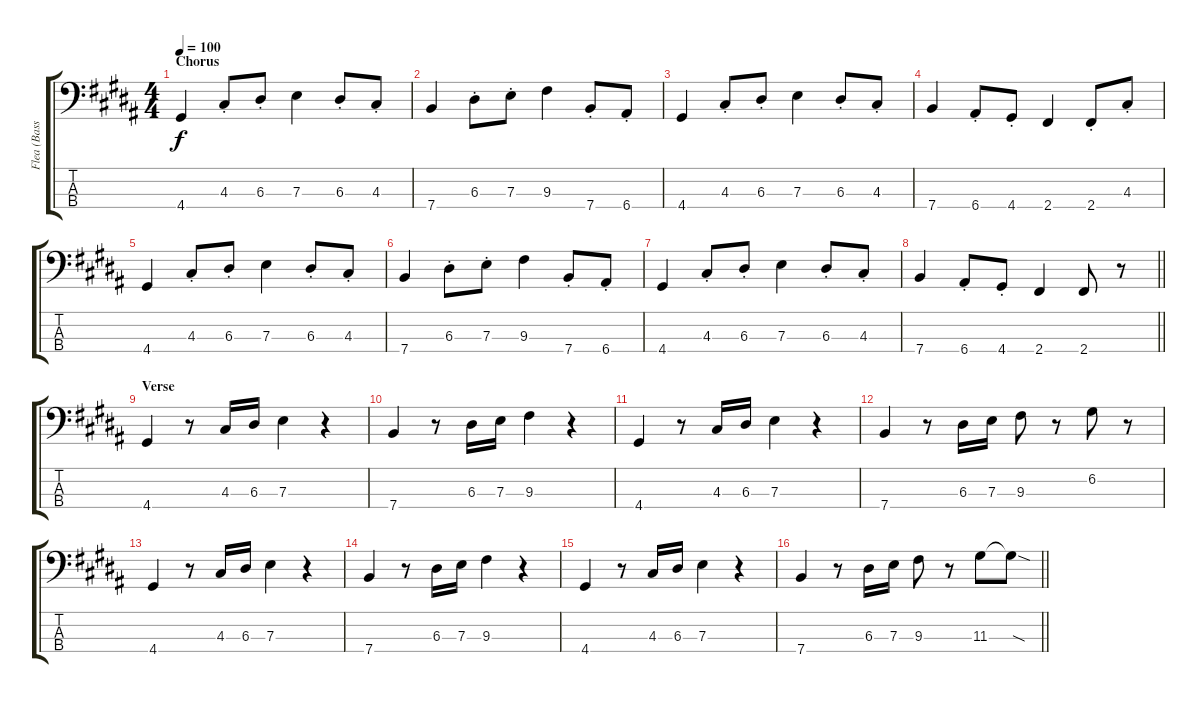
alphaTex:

\track ("Flea (Bass)" "Flea (Bass") {instrument electricbassfinger bank 255}
\staff {score tabs}
\tuning (G2 D2 A1 E1) {hide}
\ts (4 4)
\section ("" "Chorus")
\tempo 100
\clef f4
\ks b
4.4.4{dy f} 4.3{st}.8 6.3{st}.8 7.3.4 6.3{st}.8 4.3{st}.8 |
7.4.4 6.3{st}.8 7.3{st}.8 9.3.4 7.4{st}.8 6.4{st}.8 |
4.4.4 4.3{st}.8 6.3{st}.8 7.3.4 6.3{st}.8 4.3{st}.8 |
7.4.4 6.4{st}.8 4.4{st}.8 2.4.4 2.4{st}.8 4.3{st}.8 |
4.4.4 4.3{st}.8 6.3{st}.8 7.3.4 6.3{st}.8 4.3{st}.8 |
7.4.4 6.3{st}.8 7.3{st}.8 9.3.4 7.4{st}.8 6.4{st}.8 |
4.4.4 4.3{st}.8 6.3{st}.8 7.3.4 6.3{st}.8 4.3{st}.8 |
\barLineRight lightlight
7.4.4 6.4{st}.8 4.4{st}.8 2.4.4 2.4.8 r.8 |
\section ("" "Verse")
4.4.4 r.8 4.3.16 6.3.16 7.3.4 r.4 |
7.4.4 r.8 6.3.16 7.3.16 9.3.4 r.4 |
4.4.4 r.8 4.3.16 6.3.16 7.3.4 r.4 |
7.4.4 r.8 6.3.16 7.3.16 9.3.8 r.8 6.2.8 r.8 |
4.4.4 r.8 4.3.16 6.3.16 7.3.4 r.4 |
7.4.4 r.8 6.3.16 7.3.16 9.3.4 r.4 |
4.4.4 r.8 4.3.16 6.3.16 7.3.4 r.4 |
\barLineRight lightlight
7.4.4 r.8 6.3.16 7.3.16 9.3.8 r.8 11.3.8 11.3{sod t}.8
